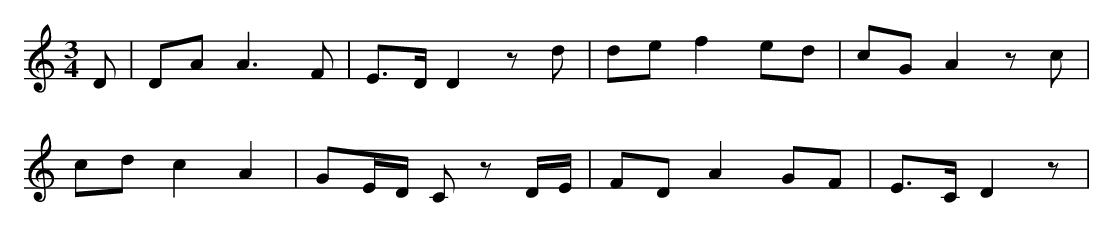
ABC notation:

X:1
M:3/4
K:Ddor
D| DA A2>F2| E>D D2 z d|de f2 ed| cG A2 zc|
cd c2 A2| GE/D/ C z D/E/| FD A2 GF| E>C D2 z|
